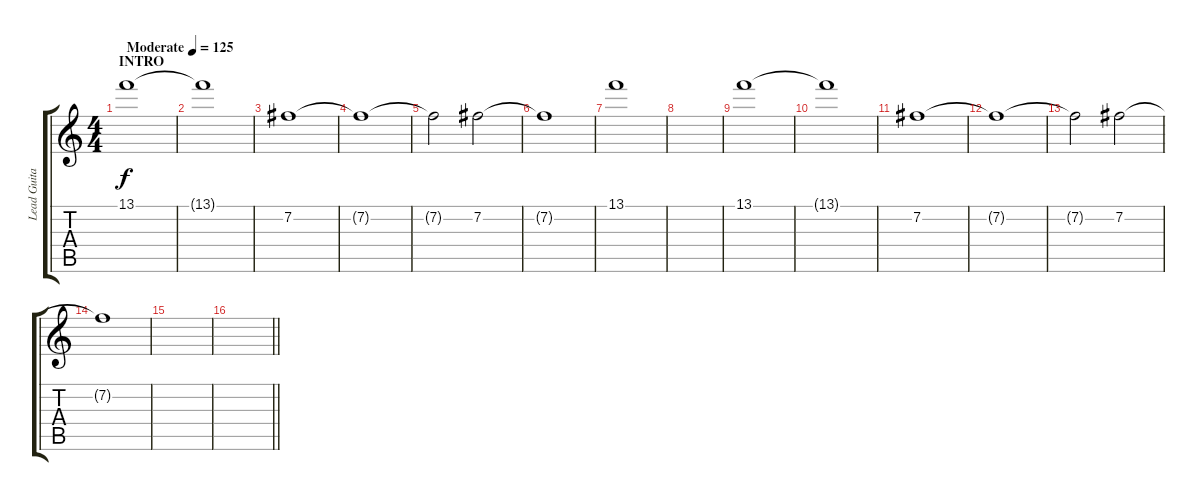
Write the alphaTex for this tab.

\track ("Lead Guitar" "Lead Guita") {instrument overdrivenguitar}
\staff {score tabs}
\tuning (E4 B3 G3 D3 A2 E2) {hide}
\ts (4 4)
\section ("" "INTRO")
\tempo (125 "Moderate")
\clef g2
\ks c
13.1.1{dy f instrument overdrivenguitar} |
13.1{t}.1 |
7.2.1 |
7.2{t}.1 |
7.2{t}.2 7.2.2 |
7.2{t}.1 |
13.1.1 |
|
13.1.1 |
13.1{t}.1 |
7.2.1 |
7.2{t}.1 |
7.2{t}.2 7.2.2 |
7.2{t}.1 |
|
\barLineRight lightlight
